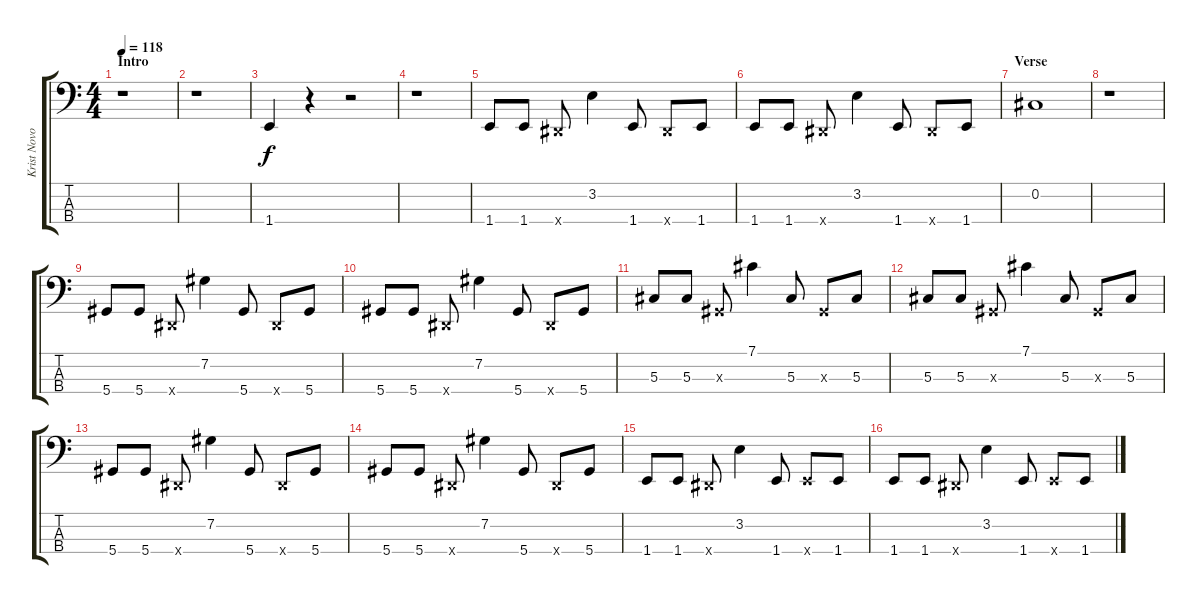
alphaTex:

\track ("Krist Novoselic - Acoustic Bass" "Krist Novo") {instrument acousticbass}
\staff {score tabs}
\tuning (Gb2 Db2 Ab1 Eb1) {hide}
\ts (4 4)
\section ("" "Intro")
\tempo 118
\clef f4
\ks c
r.1{dy f instrument acousticbass} |
r.1 |
1.4.4 r.4 r.2 |
r.1 |
1.4.8 1.4.8 0.4{x}.8 3.2.4 1.4.8 0.4{x}.8 1.4.8 |
1.4.8 1.4.8 0.4{x}.8 3.2.4 1.4.8 0.4{x}.8 1.4.8 |
\section ("" "Verse")
0.2.1 |
r.1 |
5.4.8 5.4.8 0.4{x}.8 7.2.4 5.4.8 0.4{x}.8 5.4.8 |
5.4.8 5.4.8 0.4{x}.8 7.2.4 5.4.8 0.4{x}.8 5.4.8 |
5.3.8 5.3.8 0.3{x}.8 7.1.4 5.3.8 0.3{x}.8 5.3.8 |
5.3.8 5.3.8 0.3{x}.8 7.1.4 5.3.8 0.3{x}.8 5.3.8 |
5.4.8 5.4.8 0.4{x}.8 7.2.4 5.4.8 0.4{x}.8 5.4.8 |
5.4.8 5.4.8 0.4{x}.8 7.2.4 5.4.8 0.4{x}.8 5.4.8 |
1.4.8 1.4.8 0.4{x}.8 3.2.4 1.4.8 1.4{x}.8 1.4.8 |
1.4.8 1.4.8 0.4{x}.8 3.2.4 1.4.8 1.4{x}.8 1.4.8
